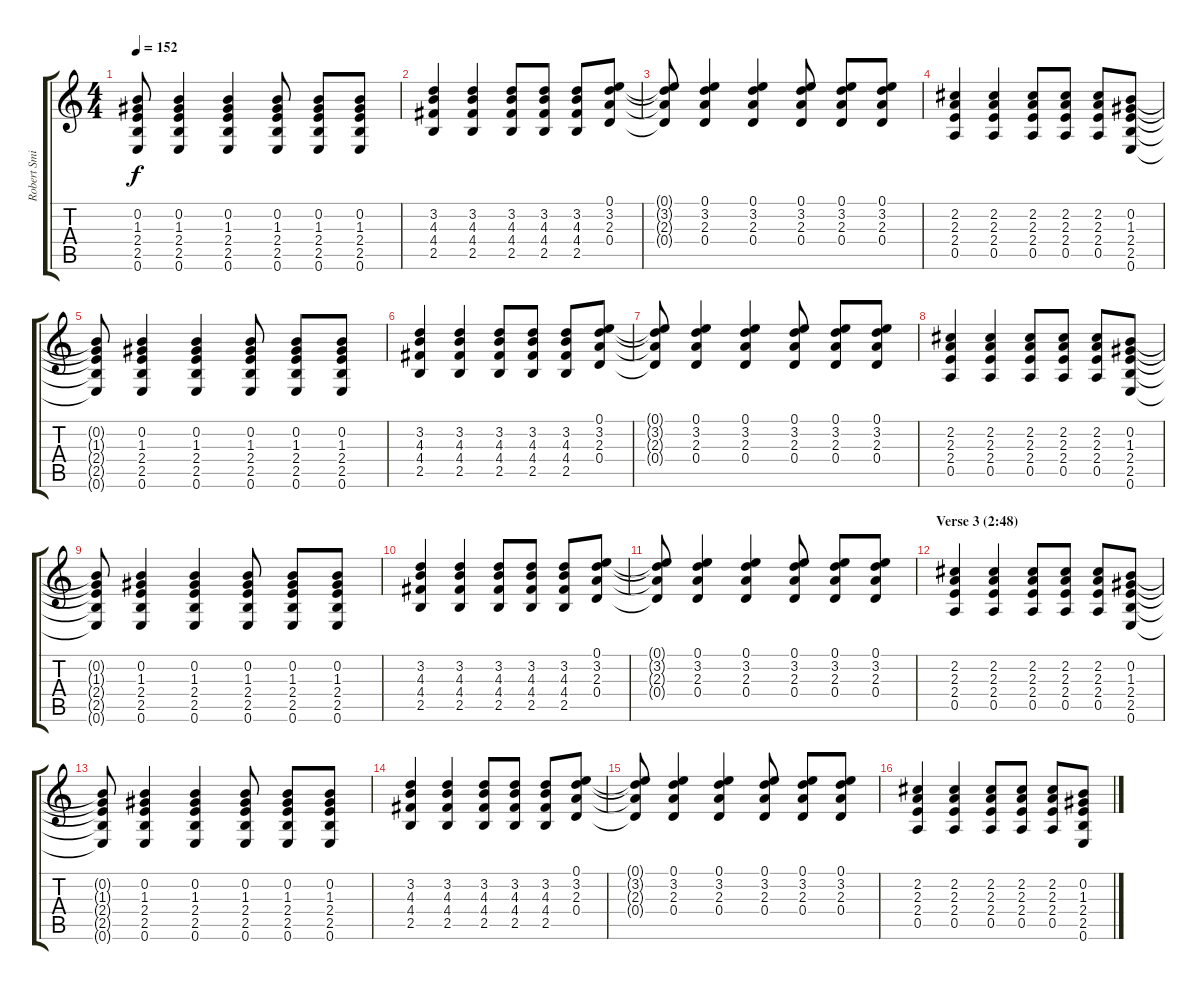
\track ("Robert Smith (acoustic rhythm guitar)" "Robert Smi") {instrument acousticguitarsteel}
\staff {score tabs}
\tuning (E4 B3 G3 D3 A2 E2) {hide}
\ts (4 4)
\tempo 152
\clef g2
\ks c
(0.2{t} 1.3{t} 2.4{t} 2.5{t} 0.6{t}).8{dy f} (0.2 1.3 2.4 2.5 0.6).4 (0.2 1.3 2.4 2.5 0.6).4 (0.2 1.3 2.4 2.5 0.6).8 (0.2 1.3 2.4 2.5 0.6).8 (0.2 1.3 2.4 2.5 0.6).8 |
(3.2 4.3 4.4 2.5).4 (3.2 4.3 4.4 2.5).4 (3.2 4.3 4.4 2.5).8 (3.2 4.3 4.4 2.5).8 (3.2 4.3 4.4 2.5).8 (0.1 3.2 2.3 0.4).8 |
(0.1{t} 3.2{t} 2.3{t} 0.4{t}).8 (0.1 3.2 2.3 0.4).4 (0.1 3.2 2.3 0.4).4 (0.1 3.2 2.3 0.4).8 (0.1 3.2 2.3 0.4).8 (0.1 3.2 2.3 0.4).8 |
(2.2 2.3 2.4 0.5).4 (2.2 2.3 2.4 0.5).4 (2.2 2.3 2.4 0.5).8 (2.2 2.3 2.4 0.5).8 (2.2 2.3 2.4 0.5).8 (0.2 1.3 2.4 2.5 0.6).8 |
(0.2{t} 1.3{t} 2.4{t} 2.5{t} 0.6{t}).8 (0.2 1.3 2.4 2.5 0.6).4 (0.2 1.3 2.4 2.5 0.6).4 (0.2 1.3 2.4 2.5 0.6).8 (0.2 1.3 2.4 2.5 0.6).8 (0.2 1.3 2.4 2.5 0.6).8 |
(3.2 4.3 4.4 2.5).4 (3.2 4.3 4.4 2.5).4 (3.2 4.3 4.4 2.5).8 (3.2 4.3 4.4 2.5).8 (3.2 4.3 4.4 2.5).8 (0.1 3.2 2.3 0.4).8 |
(0.1{t} 3.2{t} 2.3{t} 0.4{t}).8 (0.1 3.2 2.3 0.4).4 (0.1 3.2 2.3 0.4).4 (0.1 3.2 2.3 0.4).8 (0.1 3.2 2.3 0.4).8 (0.1 3.2 2.3 0.4).8 |
(2.2 2.3 2.4 0.5).4 (2.2 2.3 2.4 0.5).4 (2.2 2.3 2.4 0.5).8 (2.2 2.3 2.4 0.5).8 (2.2 2.3 2.4 0.5).8 (0.2 1.3 2.4 2.5 0.6).8 |
(0.2{t} 1.3{t} 2.4{t} 2.5{t} 0.6{t}).8 (0.2 1.3 2.4 2.5 0.6).4 (0.2 1.3 2.4 2.5 0.6).4 (0.2 1.3 2.4 2.5 0.6).8 (0.2 1.3 2.4 2.5 0.6).8 (0.2 1.3 2.4 2.5 0.6).8 |
(3.2 4.3 4.4 2.5).4 (3.2 4.3 4.4 2.5).4 (3.2 4.3 4.4 2.5).8 (3.2 4.3 4.4 2.5).8 (3.2 4.3 4.4 2.5).8 (0.1 3.2 2.3 0.4).8 |
(0.1{t} 3.2{t} 2.3{t} 0.4{t}).8 (0.1 3.2 2.3 0.4).4 (0.1 3.2 2.3 0.4).4 (0.1 3.2 2.3 0.4).8 (0.1 3.2 2.3 0.4).8 (0.1 3.2 2.3 0.4).8 |
\section ("" "Verse 3 (2:48)")
(2.2 2.3 2.4 0.5).4 (2.2 2.3 2.4 0.5).4 (2.2 2.3 2.4 0.5).8 (2.2 2.3 2.4 0.5).8 (2.2 2.3 2.4 0.5).8 (0.2 1.3 2.4 2.5 0.6).8 |
(0.2{t} 1.3{t} 2.4{t} 2.5{t} 0.6{t}).8 (0.2 1.3 2.4 2.5 0.6).4 (0.2 1.3 2.4 2.5 0.6).4 (0.2 1.3 2.4 2.5 0.6).8 (0.2 1.3 2.4 2.5 0.6).8 (0.2 1.3 2.4 2.5 0.6).8 |
(3.2 4.3 4.4 2.5).4 (3.2 4.3 4.4 2.5).4 (3.2 4.3 4.4 2.5).8 (3.2 4.3 4.4 2.5).8 (3.2 4.3 4.4 2.5).8 (0.1 3.2 2.3 0.4).8 |
(0.1{t} 3.2{t} 2.3{t} 0.4{t}).8 (0.1 3.2 2.3 0.4).4 (0.1 3.2 2.3 0.4).4 (0.1 3.2 2.3 0.4).8 (0.1 3.2 2.3 0.4).8 (0.1 3.2 2.3 0.4).8 |
(2.2 2.3 2.4 0.5).4 (2.2 2.3 2.4 0.5).4 (2.2 2.3 2.4 0.5).8 (2.2 2.3 2.4 0.5).8 (2.2 2.3 2.4 0.5).8 (0.2 1.3 2.4 2.5 0.6).8
